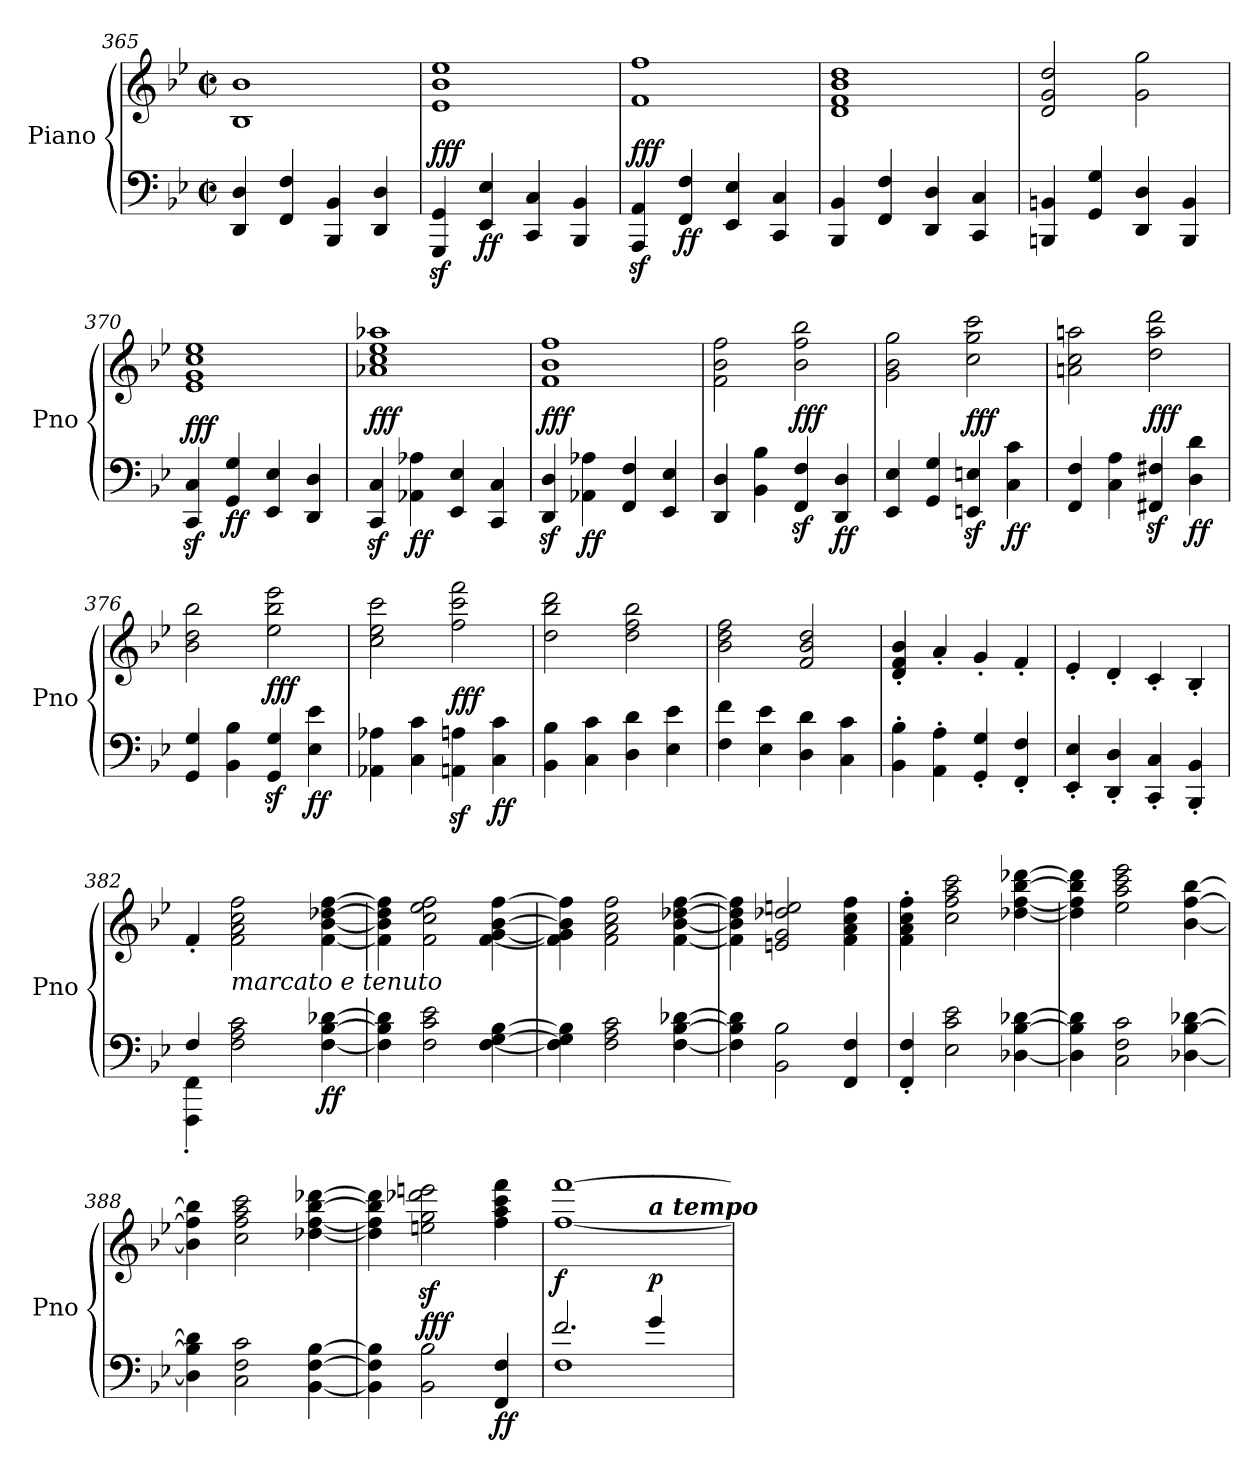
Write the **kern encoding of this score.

**kern	**kern	**dynam
*part1	*part1	*part1
*staff2	*staff1	*staff1/2
*I"Piano	*	*
*I'Pno	*	*
*clefF4	*clefG2	*
*k[b-e-]	*k[b-e-]	*
*M4/4	*M4/4	*
*met(c|)	*met(c|)	*
=365	=365	=365
4DD/ 4D/	1B- 1b-	.
4FF/ 4F/	.	.
4BBB-/ 4BB-/	.	.
4DD/ 4D/	.	.
=366	=366	=366
!	!	!LO:DY:a=2
4GGG/z> 4GG/z>	1e- 1b- 1ee-	fff
!	!	!LO:DY:b=2
4EE-/ 4E-/	.	ff
4CC/ 4C/	.	.
4BBB-/ 4BB-/	.	.
!!LO:PB:g=z
=367	=367	=367
!	!	!LO:DY:a=2
4AAA/z> 4AA/z>	1f 1ff	fff
!	!	!LO:DY:b=2
4FF/ 4F/	.	ff
4EE-/ 4E-/	.	.
4CC/ 4C/	.	.
=368	=368	=368
4BBB-/ 4BB-/	1d 1f 1b- 1dd	.
4FF/ 4F/	.	.
4DD/ 4D/	.	.
4CC/ 4C/	.	.
=369	=369	=369
4BBBn/ 4BBn/	2d/ 2g/ 2dd/	.
4GG/ 4G/	.	.
4DD/ 4D/	2g\ 2gg\	.
4BBB/ 4BB/	.	.
=370	=370	=370
!	!	!LO:DY:a=2
4CC/z> 4C/z>	1e- 1g 1cc 1ee-	fff
!	!	!LO:DY:b=2
4GG/ 4G/	.	ff
4EE-/ 4E-/	.	.
4DD/ 4D/	.	.
=371	=371	=371
!	!	!LO:DY:a=2
4CC/z> 4C/z>	1a-X 1cc 1ee- 1aa-X	fff
!	!	!LO:DY:b=2
4AA-X\ 4A-X\	.	ff
4EE-/ 4E-/	.	.
4CC/ 4C/	.	.
=372	=372	=372
!	!	!LO:DY:a=2
4DD/z> 4D/z>	1f 1b- 1ff	fff
!	!	!LO:DY:b=2
4AA-X\ 4A-X\	.	ff
4FF/ 4F/	.	.
4EE-/ 4E-/	.	.
=373	=373	=373
4DD/ 4D/	2f\ 2b-\ 2ff\	.
4BB-\ 4B-\	.	.
!	!	!LO:DY:a=2
4FF/z> 4F/z>	2b-\ 2ff\ 2bb-\	fff
!	!	!LO:DY:b=2
4DD/ 4D/	.	ff
=374	=374	=374
4EE-/ 4E-/	2g\ 2b-\ 2gg\	.
4GG/ 4G/	.	.
!	!	!LO:DY:a=2
4EEn/z> 4En/z>	2cc\ 2gg\ 2ccc\	fff
!	!	!LO:DY:b=2
4C\ 4c\	.	ff
=375	=375	=375
4FF/ 4F/	2an\ 2cc\ 2aan\	.
4C\ 4A\	.	.
!	!	!LO:DY:a=2
4FF#X/z> 4F#X/z>	2dd\ 2aa\ 2ddd\	fff
!	!	!LO:DY:b=2
4D\ 4d\	.	ff
!!LO:LB:g=z
=376	=376	=376
4GG/ 4G/	2b-\ 2dd\ 2bb-\	.
4BB-\ 4B-\	.	.
!	!	!LO:DY:a=2
4GG/z> 4G/z>	2ee-\ 2bb-\ 2eee-\	fff
!	!	!LO:DY:b=2
4E-\ 4e-\	.	ff
=377	=377	=377
4AA-X\ 4A-X\	2cc\ 2ee-\ 2ccc\	.
4C\ 4c\	.	.
!	!	!LO:DY:a=2
4AAn\z> 4An\z>	2ff\ 2ccc\ 2fff\	fff
!	!	!LO:DY:b=2
4C\ 4c\	.	ff
=378	=378	=378
4BB-\ 4B-\	2dd\ 2bb-\ 2ddd\	.
4C\ 4c\	.	.
4D\ 4d\	2dd\ 2ff\ 2bb-\	.
4E-\ 4e-\	.	.
=379	=379	=379
4F\ 4f\	2b-\ 2dd\ 2ff\	.
4E-\ 4e-\	.	.
4D\ 4d\	2f/ 2b-/ 2dd/	.
4C\ 4c\	.	.
=380	=380	=380
4BB-\' 4B-\'	4d/' 4f/' 4b-/'	.
4AA\' 4A\'	4a'/	.
4GG/' 4G/'	4g'/	.
4FF/' 4F/'	4f'/	.
=381	=381	=381
4EE-/' 4E-/'	4e-'/	.
4DD/' 4D/'	4d'/	.
4CC/' 4C/'	4c'/	.
4BBB-/' 4BB-/'	4B-'/	.
=382	=382	=382
*^	*	*
4F/	4FFF\' 4FF\'	4f'/	.
!	!	!LO:TX:b:i:t=marcato e tenuto	!
!	!	!	!LO:DY:a=2
!	!	!	!LO:DY:n=1:a=2
2F\ 2A\ 2c\	4rBByy	2f\ 2a\ 2cc\ 2ff\	fff sf
.	2rBByy	.	.
!	!	!	!LO:DY:n=2:b=2
[4F\ [4B-\ [4d-X\	.	[4f\ [4b-\ [4dd-X\ [4ff\	ff
*v	*v	*	*
=383	=383	=383
4F\] 4B-\] 4d-\]	4f\] 4b-\] 4dd-\] 4ff\]	.
2F\ 2c\ 2e-\	2f\ 2cc\ 2ee-\ 2ff\	.
[4F\ [4G\ [4B-\	[4f\ [4g\ [4b-\ [4ff\	.
=384	=384	=384
4F\] 4G\] 4B-\]	4f\] 4g\] 4b-\] 4ff\]	.
2F\ 2A\ 2c\	2f\ 2a\ 2cc\ 2ff\	.
[4F\ [4B-\ [4d-X\	[4f\ [4b-\ [4dd-X\ [4ff\	.
!!LO:LB:g=z
=385	=385	=385
4F\] 4B-\] 4d-\]	4f\] 4b-\] 4dd-\] 4ff\]	.
2BB-\ 2B-\	2en/ 2g/ 2dd-X/ 2een/	.
4FF/ 4F/	4f\ 4a\ 4cc\ 4ff\	.
=386	=386	=386
4FF/' 4F/'	4f\' 4a\' 4cc\' 4ff\'	.
2E-\ 2c\ 2e-\	2cc\ 2ff\ 2aa\ 2ccc\	.
[4D-X\ [4B-\ [4d-X\	[4dd-X\ [4ff\ [4bb-\ [4ddd-X\	.
=387	=387	=387
4D-\] 4B-\] 4d-\]	4dd-\] 4ff\] 4bb-\] 4ddd-\]	.
2C\ 2F\ 2c\	2ee-\ 2aa\ 2ccc\ 2eee-\	.
[4D-X\ [4B-\ [4d-X\	[4b-\ [4ff\ [4bb-\	.
=388	=388	=388
4D-\] 4B-\] 4d-\]	4b-\] 4ff\] 4bb-\]	.
2C\ 2F\ 2c\	2cc\ 2ff\ 2aa\ 2ccc\	.
[4BB-\ [4F\ [4B-\	[4dd-X\ [4ff\ [4bb-\ [4ddd-X\	.
=389	=389	=389
4BB-\] 4F\] 4B-\]	4dd-\] 4ff\] 4bb-\] 4ddd-\]	.
!	!	!LO:DY:a=2
2BB-\ 2B-\	2een\z< 2gg\z< 2ddd-X\z< 2eeen\z<	fff
!	!	!LO:DY:b=2
4FF/ 4F/	4ff\ 4aa\ 4ccc\ 4fff\	ff
=390	=390	=390
*^	*	*
!	!	!LO:TX:a:i:t=ten.	!
!	!	!	!LO:DY:b
*	*	*^	*
2.f/	1F	[1ff [1fff	2.ryy	f
!	!	!	!LO:TX:a:Bi:t=a tempo	!
!	!	!	!	!LO:DY:a=2
4g/	.	.	4ryy	p
*v	*v	*	*	*
*	*v	*v	*
=	=	=
*-	*-	*-
